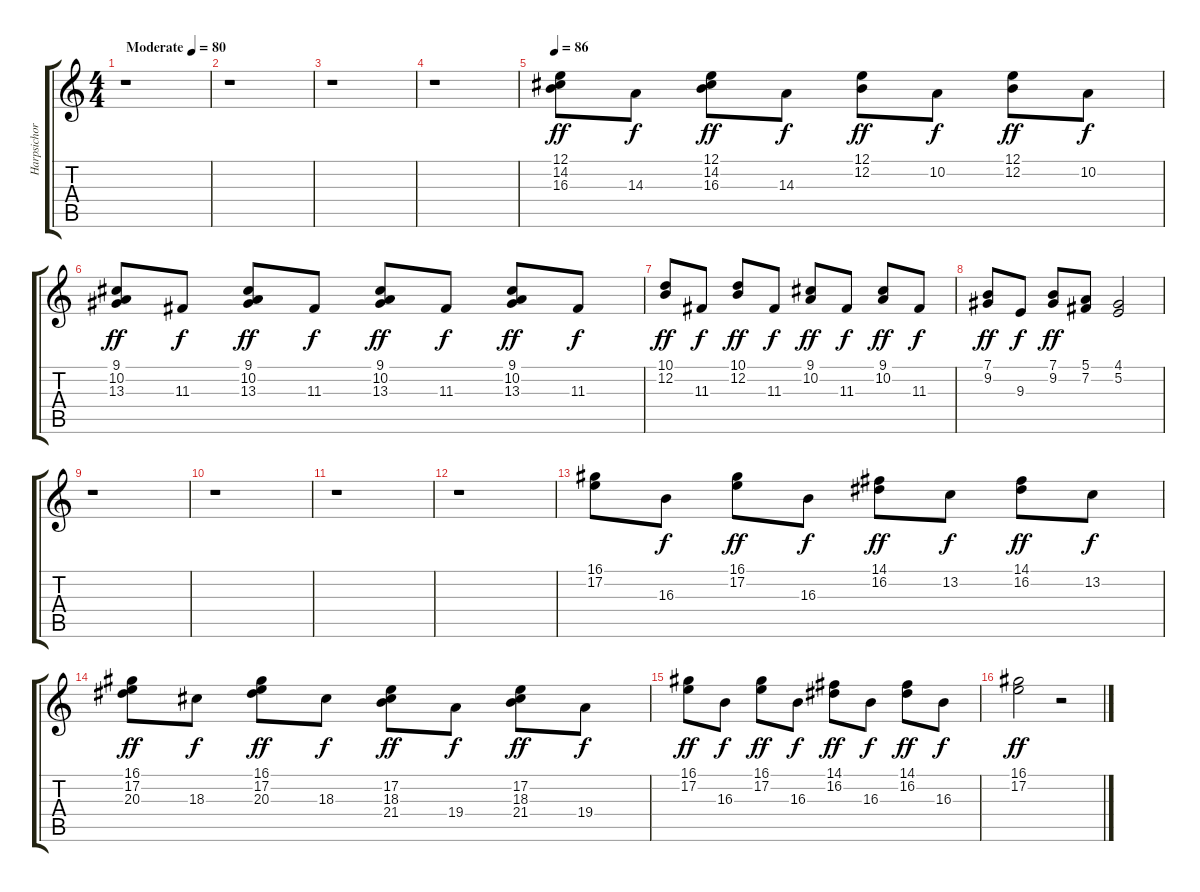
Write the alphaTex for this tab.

\track ("Harpsichord" "Harpsichor") {instrument harpsichord}
\staff {score tabs}
\tuning (E4 B3 G3 D3 A2 E2) {hide}
\ts (4 4)
\tempo (80 "Moderate")
\clef g2
\ks c
r.1{dy ff instrument harpsichord} |
r.1 |
r.1 |
r.1 |
\tempo 86
(12.1 14.2 16.3).8 14.3.8{dy f} (12.1 14.2 16.3).8{dy ff} 14.3.8{dy f} (12.1 12.2).8{dy ff} 10.2.8{dy f} (12.1 12.2).8{dy ff} 10.2.8{dy f} |
(9.1 10.2 13.3).8{dy ff} 11.3.8{dy f} (9.1 10.2 13.3).8{dy ff} 11.3.8{dy f} (9.1 10.2 13.3).8{dy ff} 11.3.8{dy f} (9.1 10.2 13.3).8{dy ff} 11.3.8{dy f} |
(10.1 12.2).8{dy ff} 11.3.8{dy f} (10.1 12.2).8{dy ff} 11.3.8{dy f} (9.1 10.2).8{dy ff} 11.3.8{dy f} (9.1 10.2).8{dy ff} 11.3.8{dy f} |
(7.1 9.2).8{dy ff} 9.3.8{dy f} (7.1 9.2).8{dy ff} (5.1 7.2).8 (4.1 5.2).2 |
r.1 |
r.1 |
r.1 |
r.1 |
(16.1 17.2).8 16.3.8{dy f} (16.1 17.2).8{dy ff} 16.3.8{dy f} (14.1 16.2).8{dy ff} 13.2.8{dy f} (14.1 16.2).8{dy ff} 13.2.8{dy f} |
(16.1 17.2 20.3).8{dy ff} 18.3.8{dy f} (16.1 17.2 20.3).8{dy ff} 18.3.8{dy f} (17.2 18.3 21.4).8{dy ff} 19.4.8{dy f} (17.2 18.3 21.4).8{dy ff} 19.4.8{dy f} |
(16.1 17.2).8{dy ff} 16.3.8{dy f} (16.1 17.2).8{dy ff} 16.3.8{dy f} (14.1 16.2).8{dy ff} 16.3.8{dy f} (14.1 16.2).8{dy ff} 16.3.8{dy f} |
(16.1 17.2).2{dy ff} r.2
